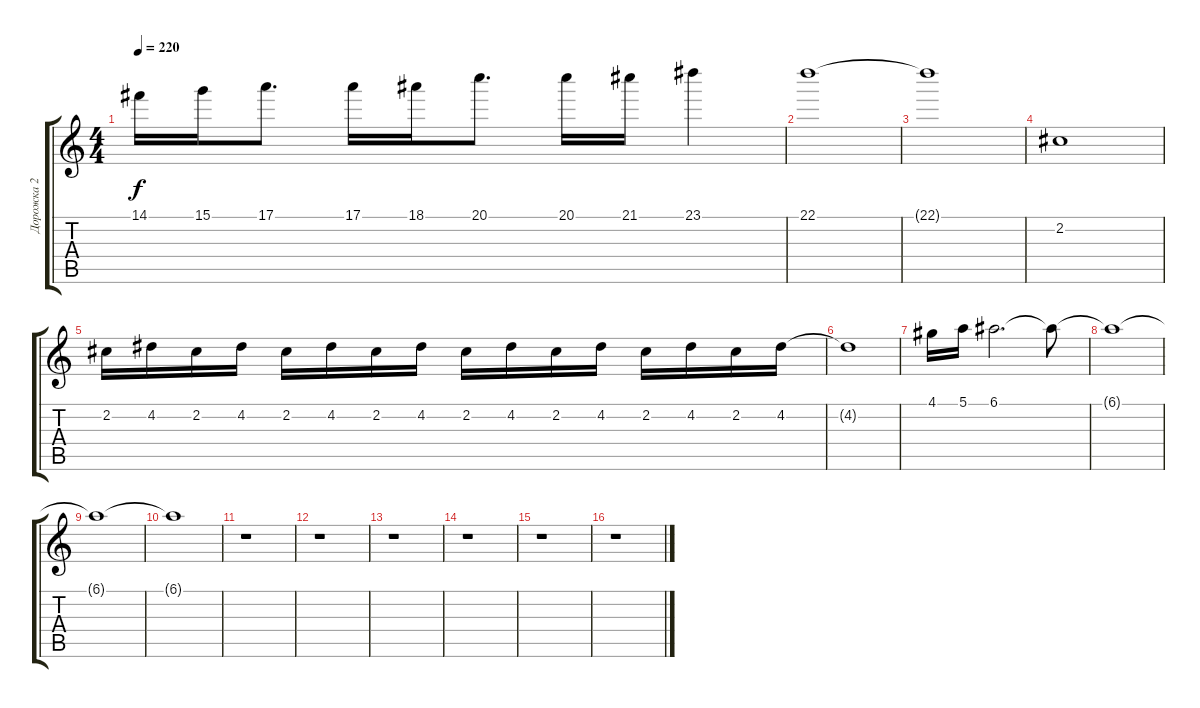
\track ("Дорожка 2" "Дорожка 2") {instrument distortionguitar}
\staff {score tabs}
\tuning (E4 B3 G3 D3 A2 E2) {hide}
\ts (4 4)
\tempo 220
\clef g2
\ks c
14.1.16{dy f} 15.1.16 17.1.8{d} 17.1.16 18.1.16 20.1.8{d} 20.1.16 21.1.16 23.1.4 |
22.1.1{balance 8} |
22.1{t}.1 |
2.2.1 |
2.2.16 4.2.16 2.2.16 4.2.16 2.2.16 4.2.16 2.2.16 4.2.16 2.2.16 4.2.16 2.2.16 4.2.16 2.2.16 4.2.16 2.2.16 4.2.16 |
4.2{t}.1 |
4.1.16 5.1.16 6.1.2{d} 6.1{t}.8 |
6.1{t}.1 |
6.1{t}.1 |
6.1{t}.1 |
r.1 |
r.1 |
r.1 |
r.1 |
r.1 |
r.1
